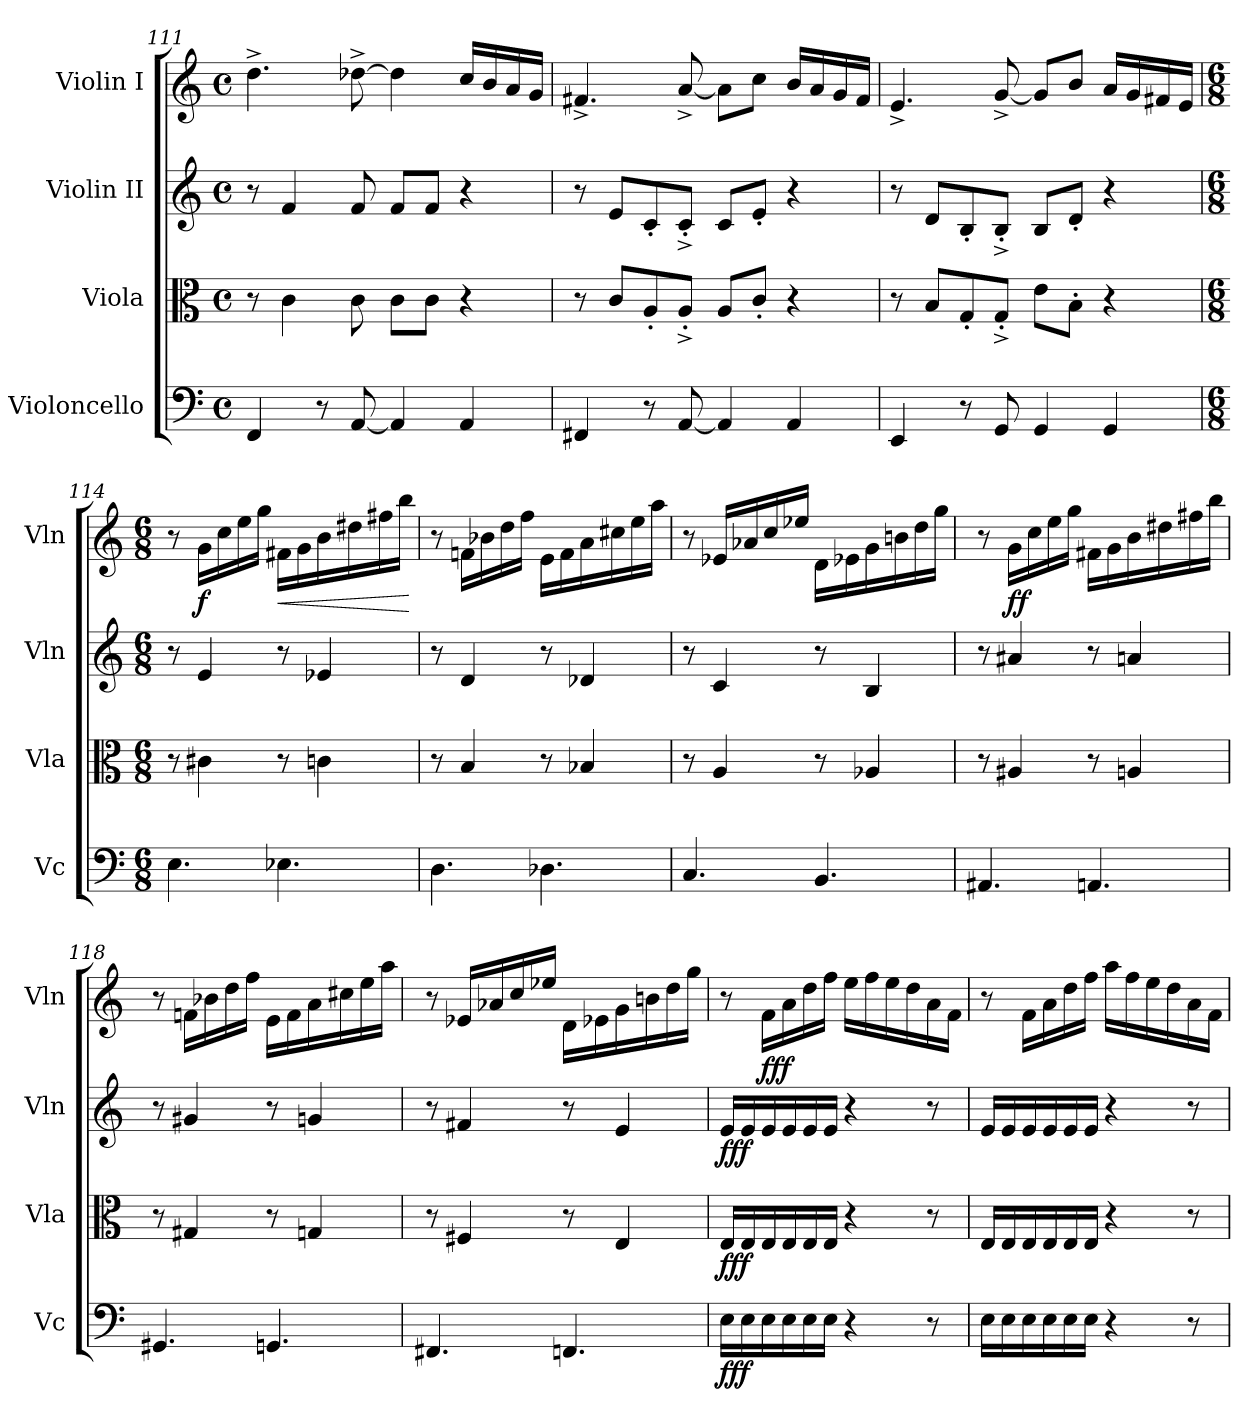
**kern	**dynam	**kern	**dynam	**kern	**dynam	**kern	**dynam
*part4	*part4	*part3	*part3	*part2	*part2	*part1	*part1
*staff4	*staff4	*staff3	*staff3	*staff2	*staff2	*staff1	*staff1
*I"Violoncello	*	*I"Viola	*	*I"Violin II	*	*I"Violin I	*
*I'Vc	*	*I'Vla	*	*I'Vln	*	*I'Vln	*
*clefF4	*	*clefC3	*	*clefG2	*	*clefG2	*
*k[]	*	*k[]	*	*k[]	*	*k[]	*
*M4/4	*	*M4/4	*	*M4/4	*	*M4/4	*
*met(c)	*	*met(c)	*	*met(c)	*	*met(c)	*
=111	=111	=111	=111	=111	=111	=111	=111
4FF/	.	8r	.	8r	.	4.dd^\	.
.	.	4c\	.	4f/	.	.	.
8r	.	.	.	.	.	.	.
[8AA/	.	8c\	.	8f/	.	[8dd-X^\	.
4AA/]	.	8c\L	.	8f/L	.	4dd-\]	.
.	.	8c\J	.	8f/J	.	.	.
4AA/	.	4r	.	4r	.	16cc/LL	.
.	.	.	.	.	.	16b/	.
.	.	.	.	.	.	16a/	.
.	.	.	.	.	.	16g/JJ	.
=112	=112	=112	=112	=112	=112	=112	=112
4FF#X/	.	8r	.	8r	.	4.f#X^/	.
.	.	8c/L	.	8e/L	.	.	.
8r	.	8A'/	.	8c'/	.	.	.
[8AA/	.	8A'^/J	.	8c'^/J	.	[8a^/	.
4AA/]	.	8A/L	.	8c/L	.	8a\L]	.
.	.	8c'/J	.	8e'/J	.	8cc\J	.
4AA/	.	4r	.	4r	.	16b/LL	.
.	.	.	.	.	.	16a/	.
.	.	.	.	.	.	16g/	.
.	.	.	.	.	.	16f#/JJ	.
=113	=113	=113	=113	=113	=113	=113	=113
4EE/	.	8r	.	8r	.	4.e^/	.
.	.	8B/L	.	8d/L	.	.	.
8r	.	8G'/	.	8B'/	.	.	.
8GG/	.	8G'^/J	.	8B'^/J	.	[8g^/	.
4GG/	.	8e\L	.	8B/L	.	8g/L]	.
.	.	8B'\J	.	8d'/J	.	8b/J	.
4GG/	.	4r	.	4r	.	16a/LL	.
.	.	.	.	.	.	16g/	.
.	.	.	.	.	.	16f#X/	.
.	.	.	.	.	.	16e/JJ	.
!!LO:PB:g=z
=114	=114	=114	=114	=114	=114	=114	=114
*M6/8	*	*M6/8	*	*M6/8	*	*M6/8	*
4.E\	.	8r	.	8r	.	8r	.
!	!	!	!	!	!	!	!LO:DY:b
.	.	4c#X\	.	4e/	.	16g\LL	f
.	.	.	.	.	.	16cc\	.
.	.	.	.	.	.	16ee\	.
.	.	.	.	.	.	16gg\JJ	.
!	!	!	!	!	!	!	!LO:HP:b
4.E-X\	.	8r	.	8r	.	16f#X\LL	<
.	.	.	.	.	.	16g\	.
.	.	4cn\	.	4e-X/	.	16b\	.
.	.	.	.	.	.	16dd#X\	.
.	.	.	.	.	.	16ff#X\	.
.	.	.	.	.	.	16bb\JJ	.
.	.	.	.	.	.	.	[
=115	=115	=115	=115	=115	=115	=115	=115
4.D\	.	8r	.	8r	.	8r	.
.	.	4B/	.	4d/	.	16fn\LL	.
.	.	.	.	.	.	16b-X\	.
.	.	.	.	.	.	16dd\	.
.	.	.	.	.	.	16ff\JJ	.
4.D-X\	.	8r	.	8r	.	16e\LL	.
.	.	.	.	.	.	16f\	.
.	.	4B-X/	.	4d-X/	.	16a\	.
.	.	.	.	.	.	16cc#X\	.
.	.	.	.	.	.	16ee\	.
.	.	.	.	.	.	16aa\JJ	.
=116	=116	=116	=116	=116	=116	=116	=116
4.C/	.	8r	.	8r	.	8r	.
.	.	4A/	.	4c/	.	16e-X/LL	.
.	.	.	.	.	.	16a-X/	.
.	.	.	.	.	.	16cc/	.
.	.	.	.	.	.	16ee-X/JJ	.
4.BB/	.	8r	.	8r	.	16d\LL	.
.	.	.	.	.	.	16e-X\	.
.	.	4A-X/	.	4B/	.	16g\	.
.	.	.	.	.	.	16bn\	.
.	.	.	.	.	.	16dd\	.
.	.	.	.	.	.	16gg\JJ	.
=117	=117	=117	=117	=117	=117	=117	=117
4.AA#X/	.	8r	.	8r	.	8r	.
!	!	!	!	!	!	!	!LO:DY:b
.	.	4A#X/	.	4a#X/	.	16g\LL	ff
.	.	.	.	.	.	16cc\	.
.	.	.	.	.	.	16ee\	.
.	.	.	.	.	.	16gg\JJ	.
4.AAn/	.	8r	.	8r	.	16f#X\LL	.
.	.	.	.	.	.	16g\	.
.	.	4An/	.	4an/	.	16b\	.
.	.	.	.	.	.	16dd#X\	.
.	.	.	.	.	.	16ff#X\	.
.	.	.	.	.	.	16bb\JJ	.
!!LO:LB:g=z
=118	=118	=118	=118	=118	=118	=118	=118
4.GG#X/	.	8r	.	8r	.	8r	.
.	.	4G#X/	.	4g#X/	.	16fn\LL	.
.	.	.	.	.	.	16b-X\	.
.	.	.	.	.	.	16dd\	.
.	.	.	.	.	.	16ff\JJ	.
4.GGn/	.	8r	.	8r	.	16e\LL	.
.	.	.	.	.	.	16f\	.
.	.	4Gn/	.	4gn/	.	16a\	.
.	.	.	.	.	.	16cc#X\	.
.	.	.	.	.	.	16ee\	.
.	.	.	.	.	.	16aa\JJ	.
=119	=119	=119	=119	=119	=119	=119	=119
4.FF#X/	.	8r	.	8r	.	8r	.
.	.	4F#X/	.	4f#X/	.	16e-X/LL	.
.	.	.	.	.	.	16a-X/	.
.	.	.	.	.	.	16cc/	.
.	.	.	.	.	.	16ee-X/JJ	.
4.FFn/	.	8r	.	8r	.	16d\LL	.
.	.	.	.	.	.	16e-X\	.
.	.	4E/	.	4e/	.	16g\	.
.	.	.	.	.	.	16bn\	.
.	.	.	.	.	.	16dd\	.
.	.	.	.	.	.	16gg\JJ	.
=120	=120	=120	=120	=120	=120	=120	=120
!	!LO:DY:b	!	!LO:DY:b	!	!LO:DY:b	!	!
16E\LL	fff	16E/LL	fff	16e/LL	fff	8r	.
16E\	.	16E/	.	16e/	.	.	.
*	*	*	*	*	*	*MM130	*
!	!	!	!	!	!	!	!LO:DY:b
16E\	.	16E/	.	16e/	.	16f\LL	fff
16E\	.	16E/	.	16e/	.	16a\	.
16E\	.	16E/	.	16e/	.	16dd\	.
16E\JJ	.	16E/JJ	.	16e/JJ	.	16ff\JJ	.
4r	.	4r	.	4r	.	16ee\LL	.
.	.	.	.	.	.	16ff\	.
.	.	.	.	.	.	16ee\	.
.	.	.	.	.	.	16dd\	.
8r	.	8r	.	8r	.	16a\	.
.	.	.	.	.	.	16f\JJ	.
=121	=121	=121	=121	=121	=121	=121	=121
16E\LL	.	16E/LL	.	16e/LL	.	8r	.
16E\	.	16E/	.	16e/	.	.	.
16E\	.	16E/	.	16e/	.	16f\LL	.
16E\	.	16E/	.	16e/	.	16a\	.
16E\	.	16E/	.	16e/	.	16dd\	.
16E\JJ	.	16E/JJ	.	16e/JJ	.	16ff\JJ	.
4r	.	4r	.	4r	.	16aa\LL	.
.	.	.	.	.	.	16ff\	.
.	.	.	.	.	.	16ee\	.
.	.	.	.	.	.	16dd\	.
8r	.	8r	.	8r	.	16a\	.
.	.	.	.	.	.	16f\JJ	.
=	=	=	=	=	=	=	=
*-	*-	*-	*-	*-	*-	*-	*-
